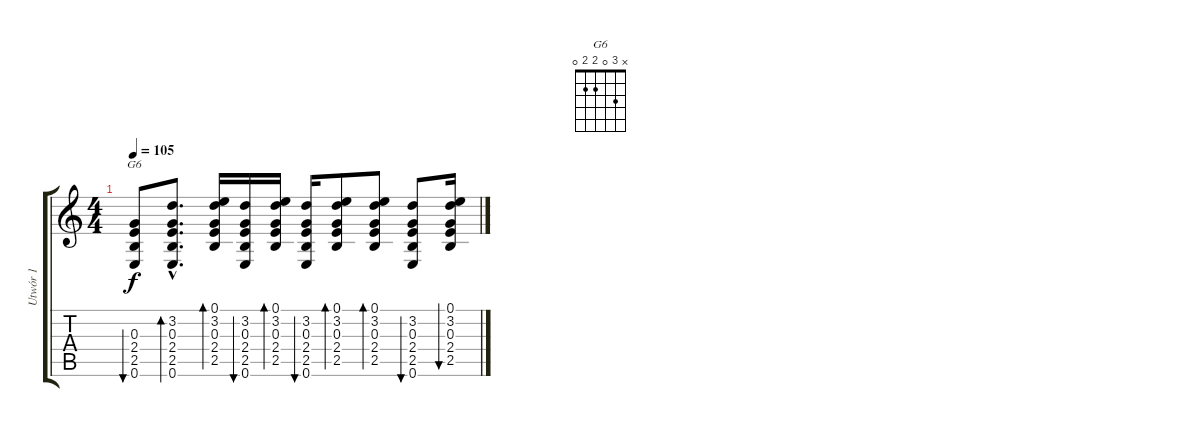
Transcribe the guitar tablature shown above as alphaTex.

\track ("Utwór 1" "Utwór 1") {instrument acousticguitarsteel}
\staff {score tabs}
\tuning (E4 B3 G3 D3 A2 E2) {hide}
\chord ("G6" x 3 0 2 2 0)
\ts (4 4)
\tempo 105
\clef g2
\ks c
(0.3 2.4 2.5 0.6).8{bu 60 ch "G6" dy f} (3.2{hac} 0.3{hac} 2.4{hac} 2.5{hac} 0.6{hac}).8{d bd 60} (0.1 3.2 0.3 2.4 2.5).16{bd 60} (3.2 0.3 2.4 2.5 0.6).16{bu 60} (0.1 3.2 0.3 2.4 2.5).16{bd 60} (3.2 0.3 2.4 2.5 0.6).16{bu 60} (0.1 3.2 0.3 2.4 2.5).8{bd 60} (0.1 3.2 0.3 2.4 2.5).8{bd 60} (3.2 0.3 2.4 2.5 0.6).8{bu 60} (0.1 3.2 0.3 2.4 2.5).16{bu 60}
